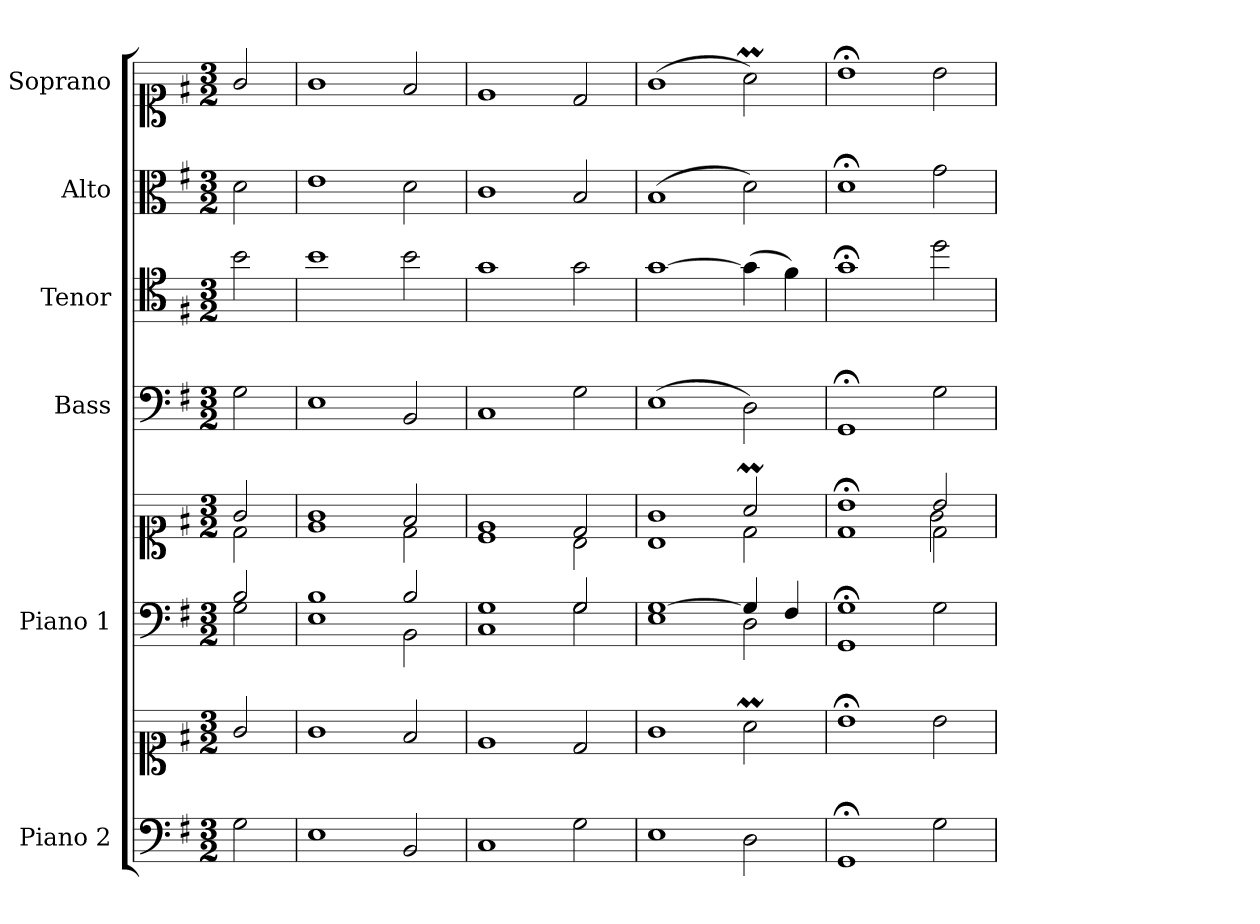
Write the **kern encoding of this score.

**kern	**kern	**kern	**kern	**kern	**kern	**kern	**kern
*part6	*part6	*part5	*part5	*part4	*part3	*part2	*part1
*staff8	*staff7	*staff6	*staff5	*staff4	*staff3	*staff2	*staff1
*I"Piano 2	*	*I"Piano 1	*	*I"Bass	*I"Tenor	*I"Alto	*I"Soprano
*I'Pno 2	*	*I'Pno 1	*	*I'B.	*I'T.	*I'A.	*I'S.
*clefF4	*clefC1	*clefF4	*clefC1	*clefF4	*clefC4	*clefC3	*clefC1
*	*	*	*	*	*ITrd7c12	*	*
*k[f#]	*k[f#]	*k[f#]	*k[f#]	*k[f#]	*k[f#]	*k[f#]	*k[f#]
*G:	*G:	*G:	*G:	*G:	*G:	*G:	*G:
*M3/2	*M3/2	*M3/2	*M3/2	*M3/2	*M3/2	*M3/2	*M3/2
=1	=1	=1	=1	=1	=1	=1	=1
*	*	*^	*^	*	*	*	*
2G\	2g/	2B/	2G\	2g/	2d\	2G\	2B\	2d\	2g/
=2	=2	=2	=2	=2	=2	=2	=2	=2	=2
1E\	1g/	1B/	1E\	1g/	1e\	1E\	1B\	1e\	1g/
2BB/	2f#/	2B/	2BB\	2f#/	2d\	2BB/	2B\	2d\	2f#/
=3	=3	=3	=3	=3	=3	=3	=3	=3	=3
1C/	1e/	1G/	1C\	1e/	1c\	1C/	1G\	1c\	1e/
2G\	2d/	2G/	2G\	2d/	2B\	2G\	2G\	2B/	2d/
=4	=4	=4	=4	=4	=4	=4	=4	=4	=4
1E\	1g\	[>1G/	1E\	1g/	1B\	(1E\	[>1G\	(1B/	(1g\
2D\	2aM\	4G/]	2D\	2aM/	2d\	2D\)	(4G\]	2d\)	2aM\)
.	.	4F#/	.	.	.	.	4F#\)	.	.
=5	=5	=5	=5	=5	=5	=5	=5	=5	=5
*	*	*	*	*	*^	*	*	*	*
1GG;/	1b;<\	1G;/	1GG\	1b;</	1ryy	1d\	1GG;</	1G;<\	1d;<\	1b;<\
2G\	2b\	2ryy	2G\	2b/	2d\	2g\	2G\	2d\	2g\	2b\
*	*	*v	*v	*	*	*	*	*	*	*
*	*	*	*v	*v	*v	*	*	*	*
=	=	=	=	=	=	=	=
*-	*-	*-	*-	*-	*-	*-	*-
